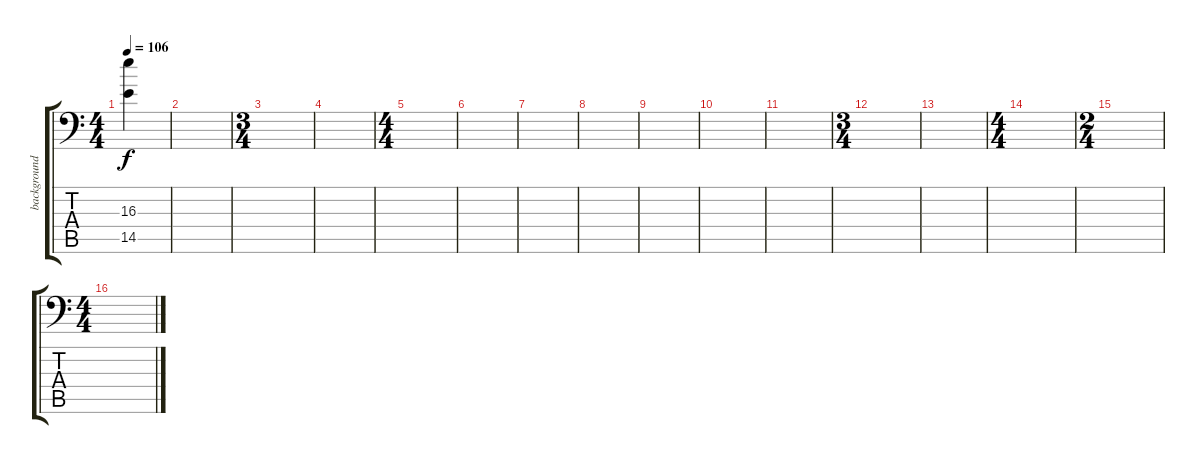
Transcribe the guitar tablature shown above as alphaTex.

\track ("background guitar- somebody" "background") {instrument overdrivenguitar}
\staff {score tabs}
\tuning (A3 E3 C3 G2 D2 A1) {hide}
\ts (4 4)
\tempo 106
\clef f4
\ks c
(16.3{t} 14.5{t}).4{dy f} |
|
\ts (3 4)
|
|
\ts (4 4)
|
|
|
|
|
|
|
\ts (3 4)
|
|
\ts (4 4)
|
\ts (2 4)
|
\ts (4 4)
